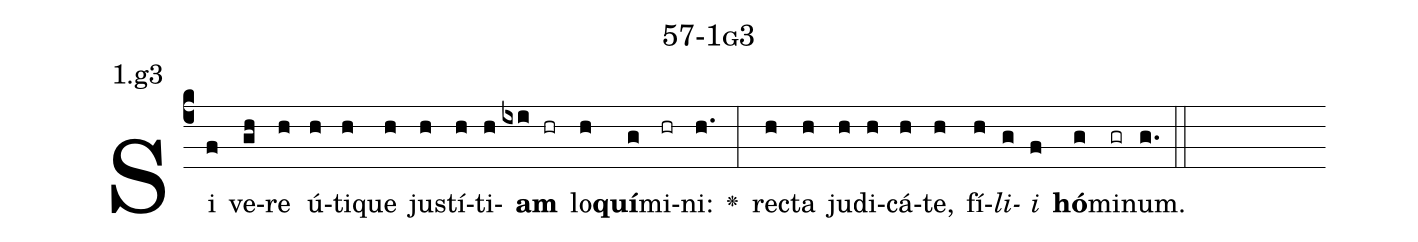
name: 57-1g3;
annotation: 1.g3;
%%
(c4)Si(f) ve(gh)re(h) ú(h)ti(h)que(h) jus(h)tí(h)ti(h)<b>am</b>(ixi hr) lo(h)<b>quí</b>(g)mi(hr)ni:(h.) <v>\greheightstar</v>(:) rec(h)ta(h) ju(h)di(h)cá(h)te,(h) fí(h)<i>li</i>(g)<i>i</i>(f) <b>hó</b>(g)mi(gr)num.(g.) (::)


%E(h) u(h) o(g) u(f) a(g) e.(g.) (::)
